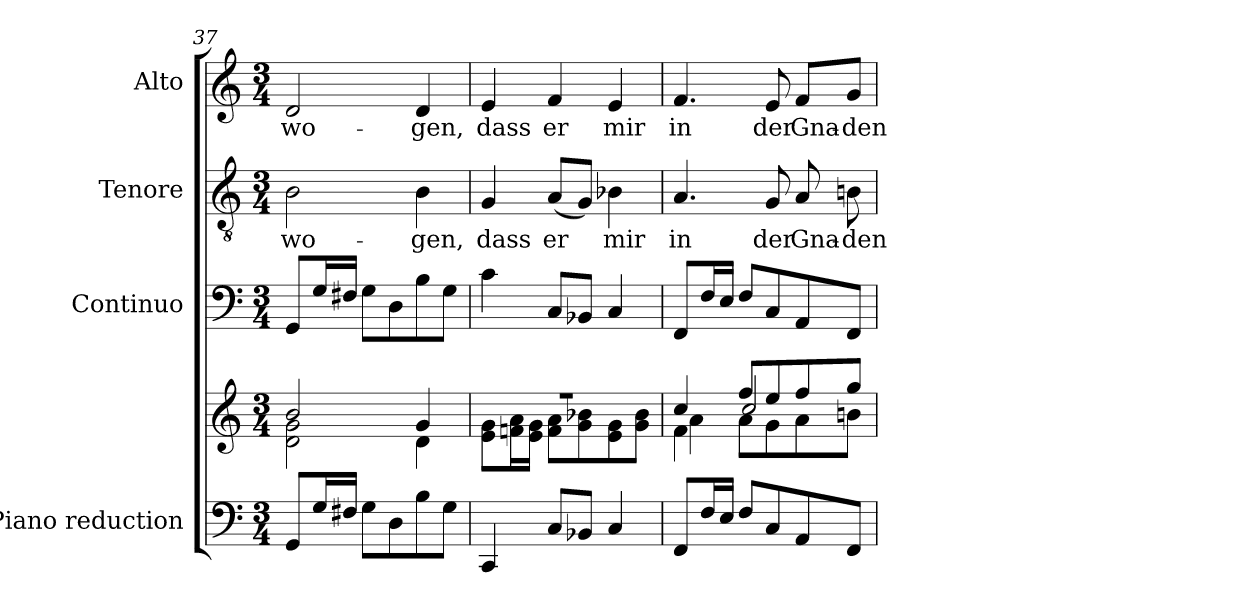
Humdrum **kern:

**kern	**kern	**kern	**kern	**text	**kern	**text
*part4	*part4	*part3	*part2	*part2	*part1	*part1
*staff5	*staff4	*staff3	*staff2	*staff2	*staff1	*staff1
*I"Piano reduction	*	*I"Continuo	*I"Tenore	*	*I"Alto	*
*I'Pno	*	*	*	*	*	*
*clefF4	*clefG2	*clefF4	*clefGv2	*	*clefG2	*
*k[]	*k[]	*k[]	*k[]	*	*k[]	*
*M3/4	*M3/4	*M3/4	*M3/4	*	*M3/4	*
=37	=37	=37	=37	=37	=37	=37
*	*^	*	*	*	*	*
!	!	!	!	!	!LO:LY:b	!	!LO:LY:b
8GG/L	2b/	2d\ 2g\	8GG/L	2B\	-wo-	2d/	-wo-
16G/L	.	.	16G/L	.	.	.	.
16F#X/JJ	.	.	16F#X/JJ	.	.	.	.
8G\L	.	.	8G\L	.	.	.	.
8D\	.	.	8D\	.	.	.	.
!	!	!	!	!	!LO:LY:b	!	!LO:LY:b
8B\	4g/	4d\	8B\	4B\	-gen,	4d/	-gen,
8G\J	.	.	8G\J	.	.	.	.
=38	=38	=38	=38	=38	=38	=38	=38
!	!	!	!	!	!LO:LY:b	!	!LO:LY:b
4CC/	2.r	8e\ 8g\L	4c\	4G/	dass	4e/	dass
.	.	16fn\ 16a\L	.	.	.	.	.
.	.	16e\ 16g\JJ	.	.	.	.	.
!	!	!	!	!	!LO:LY:b	!	!LO:LY:b
8C/L	.	8f\ 8a\L	8C/L	(<8A/L	er	4f/	er
8BB-X/J	.	8g\ 8b-X\	8BB-X/J	8G/J)	.	.	.
!	!	!	!	!	!LO:LY:b	!	!LO:LY:b
4C/	.	8e\ 8g\	4C/	4B-X\	mir	4e/	mir
.	.	8g\ 8b-\J	.	.	.	.	.
!!LO:LB:g=z
=39	=39	=39	=39	=39	=39	=39	=39
*	*	*^	*	*	*	*	*
!	!	!	!	!	!	!LO:LY:b	!	!LO:LY:b
8FF/L	4cc/	4f\	4a\	8FF/L	4.A/	in	4.f/	in
16F/L	.	.	.	16F/L	.	.	.	.
16E/JJ	.	.	.	16E/JJ	.	.	.	.
8F/L	8ff/L	8a\L	2cc/	8F/L	.	.	.	.
!	!	!	!	!	!	!LO:LY:b	!	!LO:LY:b
8C/	8ee/	8g\	.	8C/	8G/	der	8e/	der
!	!	!	!	!	!	!LO:LY:b	!	!LO:LY:b
8AA/	8ff/	8a\	.	8AA/	8A/	Gna-	8f/L	Gna-
!	!	!	!	!	!	!LO:LY:b	!	!LO:LY:b
8FF/J	8gg/J	8bn\J	.	8FF/J	8Bn\	-den-	8g/J	-den-
*	*v	*v	*v	*	*	*	*	*
=	=	=	=	=	=	=
*-	*-	*-	*-	*-	*-	*-
